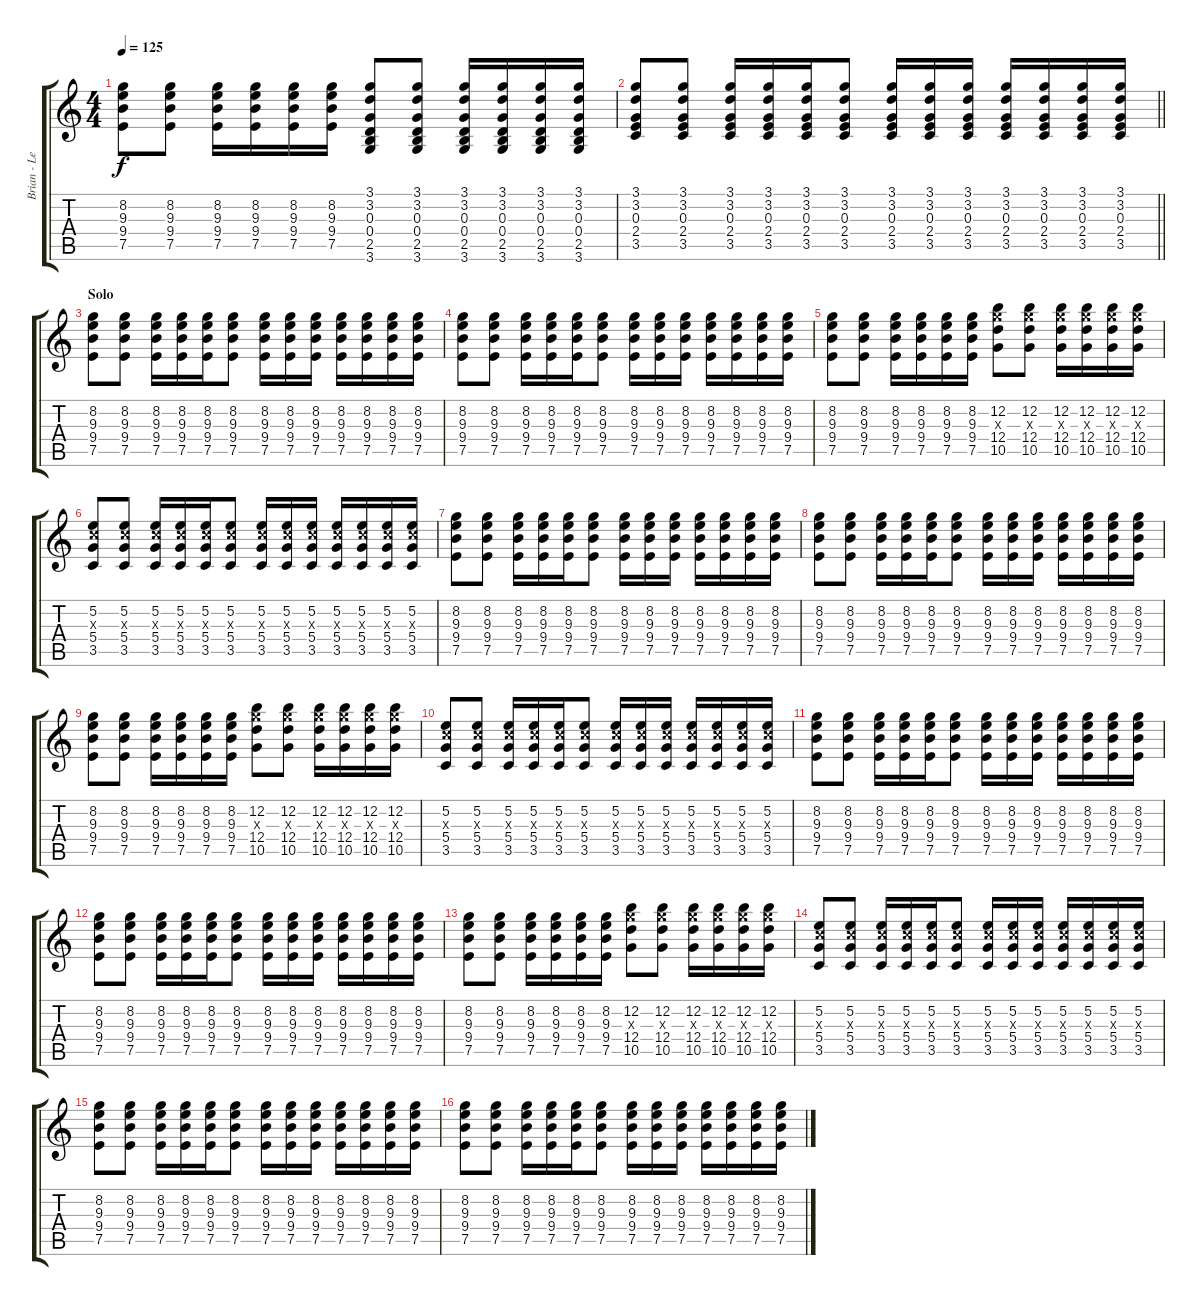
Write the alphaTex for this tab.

\track ("Brian - Lead Guitar" "Brian - Le") {instrument acousticguitarsteel}
\staff {score tabs}
\tuning (E4 B3 G3 D3 A2 E2) {hide}
\ts (4 4)
\tempo 125
\clef g2
\ks c
(8.2 9.3 9.4 7.5).8{dy f} (8.2 9.3 9.4 7.5).8 (8.2 9.3 9.4 7.5).16 (8.2 9.3 9.4 7.5).16 (8.2 9.3 9.4 7.5).16 (8.2 9.3 9.4 7.5).16 (3.1 3.2 0.3 0.4 2.5 3.6).8 (3.1 3.2 0.3 0.4 2.5 3.6).8 (3.1 3.2 0.3 0.4 2.5 3.6).16 (3.1 3.2 0.3 0.4 2.5 3.6).16 (3.1 3.2 0.3 0.4 2.5 3.6).16 (3.1 3.2 0.3 0.4 2.5 3.6).16 |
\barLineRight lightlight
(3.1 3.2 0.3 2.4 3.5).8 (3.1 3.2 0.3 2.4 3.5).8 (3.1 3.2 0.3 2.4 3.5).16 (3.1 3.2 0.3 2.4 3.5).16 (3.1 3.2 0.3 2.4 3.5).16 (3.1 3.2 0.3 2.4 3.5).8 (3.1 3.2 0.3 2.4 3.5).16 (3.1 3.2 0.3 2.4 3.5).16 (3.1 3.2 0.3 2.4 3.5).16 (3.1 3.2 0.3 2.4 3.5).16 (3.1 3.2 0.3 2.4 3.5).16 (3.1 3.2 0.3 2.4 3.5).16 (3.1 3.2 0.3 2.4 3.5).16 |
\section ("" "Solo")
(8.2 9.3 9.4 7.5).8 (8.2 9.3 9.4 7.5).8 (8.2 9.3 9.4 7.5).16 (8.2 9.3 9.4 7.5).16 (8.2 9.3 9.4 7.5).16 (8.2 9.3 9.4 7.5).8 (8.2 9.3 9.4 7.5).16 (8.2 9.3 9.4 7.5).16 (8.2 9.3 9.4 7.5).16 (8.2 9.3 9.4 7.5).16 (8.2 9.3 9.4 7.5).16 (8.2 9.3 9.4 7.5).16 (8.2 9.3 9.4 7.5).16 |
(8.2 9.3 9.4 7.5).8 (8.2 9.3 9.4 7.5).8 (8.2 9.3 9.4 7.5).16 (8.2 9.3 9.4 7.5).16 (8.2 9.3 9.4 7.5).16 (8.2 9.3 9.4 7.5).8 (8.2 9.3 9.4 7.5).16 (8.2 9.3 9.4 7.5).16 (8.2 9.3 9.4 7.5).16 (8.2 9.3 9.4 7.5).16 (8.2 9.3 9.4 7.5).16 (8.2 9.3 9.4 7.5).16 (8.2 9.3 9.4 7.5).16 |
(8.2 9.3 9.4 7.5).8 (8.2 9.3 9.4 7.5).8 (8.2 9.3 9.4 7.5).16 (8.2 9.3 9.4 7.5).16 (8.2 9.3 9.4 7.5).16 (8.2 9.3 9.4 7.5).16 (12.2 12.3{x} 12.4 10.5).8 (12.2 12.3{x} 12.4 10.5).8 (12.2 12.3{x} 12.4 10.5).16 (12.2 12.3{x} 12.4 10.5).16 (12.2 12.3{x} 12.4 10.5).16 (12.2 12.3{x} 12.4 10.5).16 |
(5.2 5.3{x} 5.4 3.5).8 (5.2 5.3{x} 5.4 3.5).8 (5.2 5.3{x} 5.4 3.5).16 (5.2 5.3{x} 5.4 3.5).16 (5.2 5.3{x} 5.4 3.5).16 (5.2 5.3{x} 5.4 3.5).8 (5.2 5.3{x} 5.4 3.5).16 (5.2 5.3{x} 5.4 3.5).16 (5.2 5.3{x} 5.4 3.5).16 (5.2 5.3{x} 5.4 3.5).16 (5.2 5.3{x} 5.4 3.5).16 (5.2 5.3{x} 5.4 3.5).16 (5.2 5.3{x} 5.4 3.5).16 |
(8.2 9.3 9.4 7.5).8 (8.2 9.3 9.4 7.5).8 (8.2 9.3 9.4 7.5).16 (8.2 9.3 9.4 7.5).16 (8.2 9.3 9.4 7.5).16 (8.2 9.3 9.4 7.5).8 (8.2 9.3 9.4 7.5).16 (8.2 9.3 9.4 7.5).16 (8.2 9.3 9.4 7.5).16 (8.2 9.3 9.4 7.5).16 (8.2 9.3 9.4 7.5).16 (8.2 9.3 9.4 7.5).16 (8.2 9.3 9.4 7.5).16 |
(8.2 9.3 9.4 7.5).8 (8.2 9.3 9.4 7.5).8 (8.2 9.3 9.4 7.5).16 (8.2 9.3 9.4 7.5).16 (8.2 9.3 9.4 7.5).16 (8.2 9.3 9.4 7.5).8 (8.2 9.3 9.4 7.5).16 (8.2 9.3 9.4 7.5).16 (8.2 9.3 9.4 7.5).16 (8.2 9.3 9.4 7.5).16 (8.2 9.3 9.4 7.5).16 (8.2 9.3 9.4 7.5).16 (8.2 9.3 9.4 7.5).16 |
(8.2 9.3 9.4 7.5).8 (8.2 9.3 9.4 7.5).8 (8.2 9.3 9.4 7.5).16 (8.2 9.3 9.4 7.5).16 (8.2 9.3 9.4 7.5).16 (8.2 9.3 9.4 7.5).16 (12.2 12.3{x} 12.4 10.5).8 (12.2 12.3{x} 12.4 10.5).8 (12.2 12.3{x} 12.4 10.5).16 (12.2 12.3{x} 12.4 10.5).16 (12.2 12.3{x} 12.4 10.5).16 (12.2 12.3{x} 12.4 10.5).16 |
(5.2 5.3{x} 5.4 3.5).8 (5.2 5.3{x} 5.4 3.5).8 (5.2 5.3{x} 5.4 3.5).16 (5.2 5.3{x} 5.4 3.5).16 (5.2 5.3{x} 5.4 3.5).16 (5.2 5.3{x} 5.4 3.5).8 (5.2 5.3{x} 5.4 3.5).16 (5.2 5.3{x} 5.4 3.5).16 (5.2 5.3{x} 5.4 3.5).16 (5.2 5.3{x} 5.4 3.5).16 (5.2 5.3{x} 5.4 3.5).16 (5.2 5.3{x} 5.4 3.5).16 (5.2 5.3{x} 5.4 3.5).16 |
(8.2 9.3 9.4 7.5).8 (8.2 9.3 9.4 7.5).8 (8.2 9.3 9.4 7.5).16 (8.2 9.3 9.4 7.5).16 (8.2 9.3 9.4 7.5).16 (8.2 9.3 9.4 7.5).8 (8.2 9.3 9.4 7.5).16 (8.2 9.3 9.4 7.5).16 (8.2 9.3 9.4 7.5).16 (8.2 9.3 9.4 7.5).16 (8.2 9.3 9.4 7.5).16 (8.2 9.3 9.4 7.5).16 (8.2 9.3 9.4 7.5).16 |
(8.2 9.3 9.4 7.5).8 (8.2 9.3 9.4 7.5).8 (8.2 9.3 9.4 7.5).16 (8.2 9.3 9.4 7.5).16 (8.2 9.3 9.4 7.5).16 (8.2 9.3 9.4 7.5).8 (8.2 9.3 9.4 7.5).16 (8.2 9.3 9.4 7.5).16 (8.2 9.3 9.4 7.5).16 (8.2 9.3 9.4 7.5).16 (8.2 9.3 9.4 7.5).16 (8.2 9.3 9.4 7.5).16 (8.2 9.3 9.4 7.5).16 |
(8.2 9.3 9.4 7.5).8 (8.2 9.3 9.4 7.5).8 (8.2 9.3 9.4 7.5).16 (8.2 9.3 9.4 7.5).16 (8.2 9.3 9.4 7.5).16 (8.2 9.3 9.4 7.5).16 (12.2 12.3{x} 12.4 10.5).8 (12.2 12.3{x} 12.4 10.5).8 (12.2 12.3{x} 12.4 10.5).16 (12.2 12.3{x} 12.4 10.5).16 (12.2 12.3{x} 12.4 10.5).16 (12.2 12.3{x} 12.4 10.5).16 |
(5.2 5.3{x} 5.4 3.5).8 (5.2 5.3{x} 5.4 3.5).8 (5.2 5.3{x} 5.4 3.5).16 (5.2 5.3{x} 5.4 3.5).16 (5.2 5.3{x} 5.4 3.5).16 (5.2 5.3{x} 5.4 3.5).8 (5.2 5.3{x} 5.4 3.5).16 (5.2 5.3{x} 5.4 3.5).16 (5.2 5.3{x} 5.4 3.5).16 (5.2 5.3{x} 5.4 3.5).16 (5.2 5.3{x} 5.4 3.5).16 (5.2 5.3{x} 5.4 3.5).16 (5.2 5.3{x} 5.4 3.5).16 |
(8.2 9.3 9.4 7.5).8 (8.2 9.3 9.4 7.5).8 (8.2 9.3 9.4 7.5).16 (8.2 9.3 9.4 7.5).16 (8.2 9.3 9.4 7.5).16 (8.2 9.3 9.4 7.5).8 (8.2 9.3 9.4 7.5).16 (8.2 9.3 9.4 7.5).16 (8.2 9.3 9.4 7.5).16 (8.2 9.3 9.4 7.5).16 (8.2 9.3 9.4 7.5).16 (8.2 9.3 9.4 7.5).16 (8.2 9.3 9.4 7.5).16 |
(8.2 9.3 9.4 7.5).8 (8.2 9.3 9.4 7.5).8 (8.2 9.3 9.4 7.5).16 (8.2 9.3 9.4 7.5).16 (8.2 9.3 9.4 7.5).16 (8.2 9.3 9.4 7.5).8 (8.2 9.3 9.4 7.5).16 (8.2 9.3 9.4 7.5).16 (8.2 9.3 9.4 7.5).16 (8.2 9.3 9.4 7.5).16 (8.2 9.3 9.4 7.5).16 (8.2 9.3 9.4 7.5).16 (8.2 9.3 9.4 7.5).16
